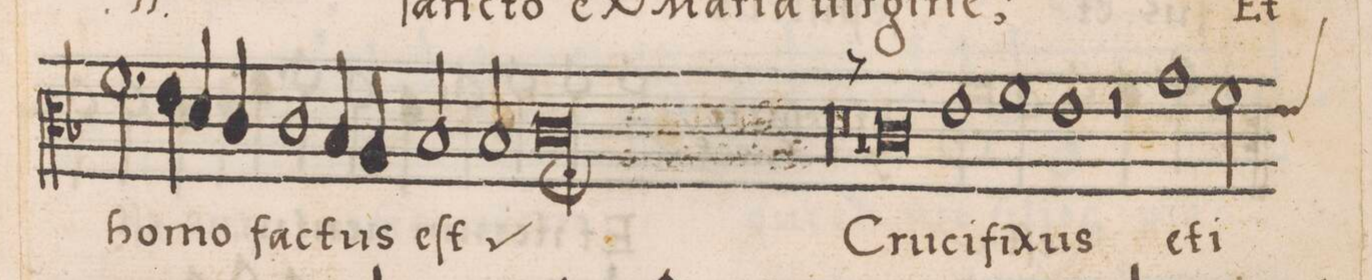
**kern	**text
*I"ALTVS	*
*clefC3	*
*k[b-]	*
*met(C|)	*
*M2/1	*
2.f\	ho-
4e\	-mo
4d/	.
4c/	.
1c\	fac -
=105-	=105-
4B-/	-tus
4A/	.
2B-/	.
2B-/	eſt
=106-	=106-
0c;<l	.
=107||-	=107||-
00r	.
=108-	=108-
=109-	=109-
0r	.
=110-	=110-
1r	.
0c	Cru-
=111-	=111-
1e	-ci-
=112-	=112-
1f	-fi-
1e	-xus
=113-	=113-
2r	.
1g	e-
*custos:e	*
2f\	-ti-
=114-	=114-
*-	*-
